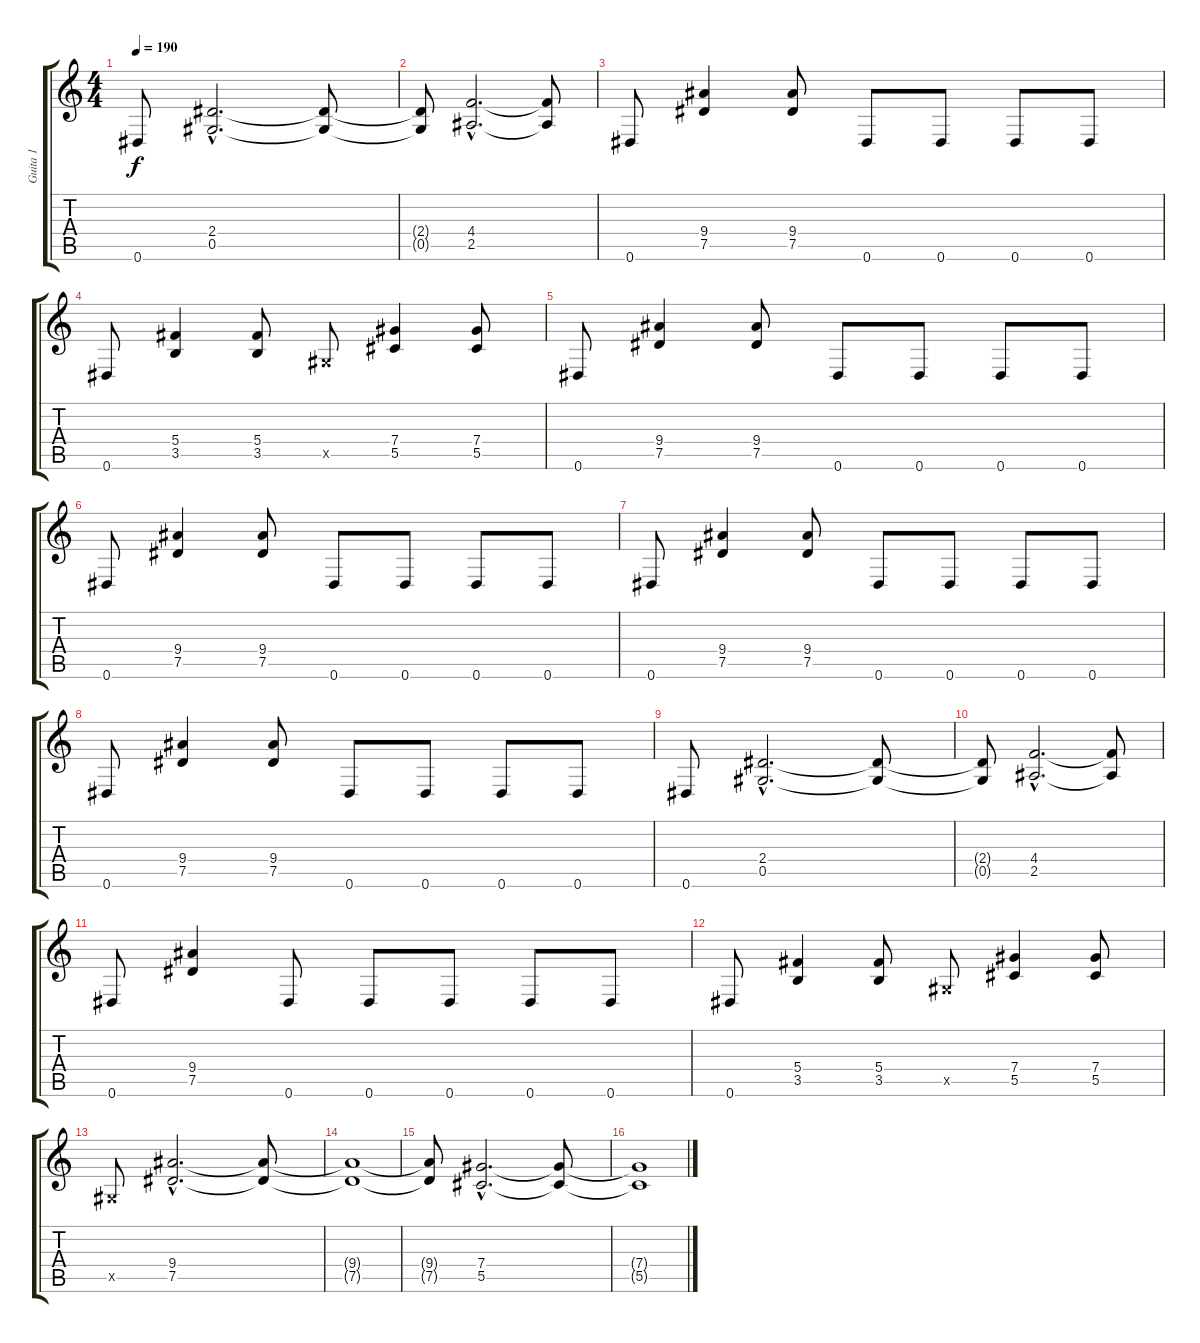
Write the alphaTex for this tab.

\track ("Guita 1" "Guita 1") {instrument distortionguitar}
\staff {score tabs}
\tuning (Eb4 Bb3 Gb3 Db3 Ab2 Eb2) {hide}
\ts (4 4)
\tempo 190
\clef g2
\ks c
0.6.8{dy f} (2.4{hac} 0.5{hac}).2{d} (2.4{t} 0.5{t}).8 |
(2.4{t} 0.5{t}).8 (4.4{hac} 2.5{hac}).2{d} (4.4{t} 2.5{t}).8 |
0.6.8 (9.4 7.5).4 (9.4 7.5).8 0.6.8 0.6.8 0.6.8 0.6.8 |
0.6.8 (5.4 3.5).4 (5.4 3.5).8 0.5{x}.8 (7.4 5.5).4 (7.4 5.5).8 |
0.6.8 (9.4 7.5).4 (9.4 7.5).8 0.6.8 0.6.8 0.6.8 0.6.8 |
0.6.8 (9.4 7.5).4 (9.4 7.5).8 0.6.8 0.6.8 0.6.8 0.6.8 |
0.6.8 (9.4 7.5).4 (9.4 7.5).8 0.6.8 0.6.8 0.6.8 0.6.8 |
0.6.8 (9.4 7.5).4 (9.4 7.5).8 0.6.8 0.6.8 0.6.8 0.6.8 |
0.6.8 (2.4{hac} 0.5{hac}).2{d} (2.4{t} 0.5{t}).8 |
(2.4{t} 0.5{t}).8 (4.4{hac} 2.5{hac}).2{d} (4.4{t} 2.5{t}).8 |
0.6.8 (9.4 7.5).4 0.6.8 0.6.8 0.6.8 0.6.8 0.6.8 |
0.6.8 (5.4 3.5).4 (5.4 3.5).8 0.5{x}.8 (7.4 5.5).4 (7.4 5.5).8 |
0.5{x}.8 (9.4{hac} 7.5{hac}).2{d} (9.4{t} 7.5{t}).8 |
(9.4{t} 7.5{t}).1 |
(9.4{t} 7.5{t}).8 (7.4{hac} 5.5{hac}).2{d} (7.4{t} 5.5{t}).8 |
(7.4{t} 5.5{t}).1
